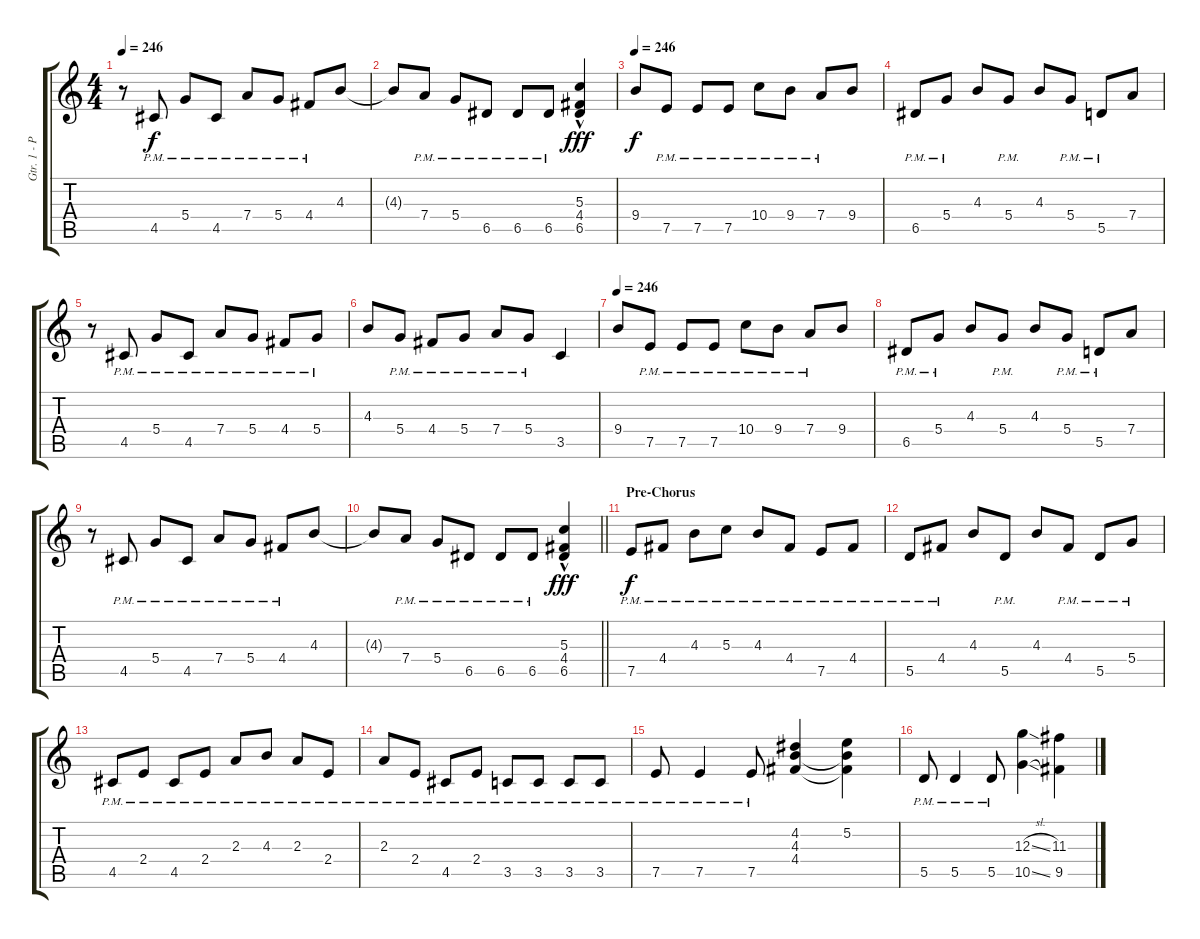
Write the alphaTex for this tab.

\track ("Gtr. 1 - Paul" "Gtr. 1 - P") {instrument distortionguitar}
\staff {score tabs}
\tuning (E4 B3 G3 D3 A2 E2) {hide}
\ts (4 4)
\tempo 246
\clef g2
\ks c
r.8{dy f} 4.5{pm}.8 5.4{pm}.8 4.5{pm}.8 7.4{pm}.8 5.4{pm}.8 4.4{pm}.8 4.3.8 |
4.3{t}.8 7.4{pm}.8 5.4{pm}.8 6.5{pm}.8 6.5{pm}.8 6.5{pm}.8 (5.3 4.4 6.5{hac}).4{dy fff} |
\tempo 246
9.4.8{dy f} 7.5{pm}.8 7.5{pm}.8 7.5{pm}.8 10.4{pm}.8 9.4{pm}.8 7.4{pm}.8 9.4.8 |
6.5{pm}.8 5.4{pm}.8 4.3.8 5.4{pm}.8 4.3.8 5.4{pm}.8 5.5{pm}.8 7.4.8 |
r.8 4.5{pm}.8 5.4{pm}.8 4.5{pm}.8 7.4{pm}.8 5.4{pm}.8 4.4{pm}.8 5.4{pm}.8 |
4.3.8 5.4{pm}.8 4.4{pm}.8 5.4{pm}.8 7.4{pm}.8 5.4{pm}.8 3.5.4 |
\tempo 246
9.4.8 7.5{pm}.8 7.5{pm}.8 7.5{pm}.8 10.4{pm}.8 9.4{pm}.8 7.4{pm}.8 9.4.8 |
6.5{pm}.8 5.4{pm}.8 4.3.8 5.4{pm}.8 4.3.8 5.4{pm}.8 5.5{pm}.8 7.4.8 |
r.8 4.5{pm}.8 5.4{pm}.8 4.5{pm}.8 7.4{pm}.8 5.4{pm}.8 4.4{pm}.8 4.3.8 |
\barLineRight lightlight
4.3{t}.8 7.4{pm}.8 5.4{pm}.8 6.5{pm}.8 6.5{pm}.8 6.5{pm}.8 (5.3 4.4 6.5{hac}).4{dy fff} |
\section ("" "Pre-Chorus")
7.5{pm}.8{dy f} 4.4{pm}.8 4.3{pm}.8 5.3{pm}.8 4.3{pm}.8 4.4{pm}.8 7.5{pm}.8 4.4{pm}.8 |
5.5{pm}.8 4.4{pm}.8 4.3.8 5.5{pm}.8 4.3.8 4.4{pm}.8 5.5{pm}.8 5.4{pm}.8 |
4.5{pm}.8 2.4{pm}.8 4.5{pm}.8 2.4{pm}.8 2.3{pm}.8 4.3{pm}.8 2.3{pm}.8 2.4{pm}.8 |
2.3{pm}.8 2.4{pm}.8 4.5{pm}.8 2.4{pm}.8 3.5{pm}.8 3.5{pm}.8 3.5{pm}.8 3.5{pm}.8 |
7.5{pm}.8 7.5{pm}.4 7.5{pm}.8 (4.2 4.3 4.4).4 (5.2 4.3{t} 4.4{t}).4 |
5.5{pm}.8 5.5{pm}.4 5.5{pm}.8 (12.3{sl} 10.5{sl}).4 (11.3 9.5).4
